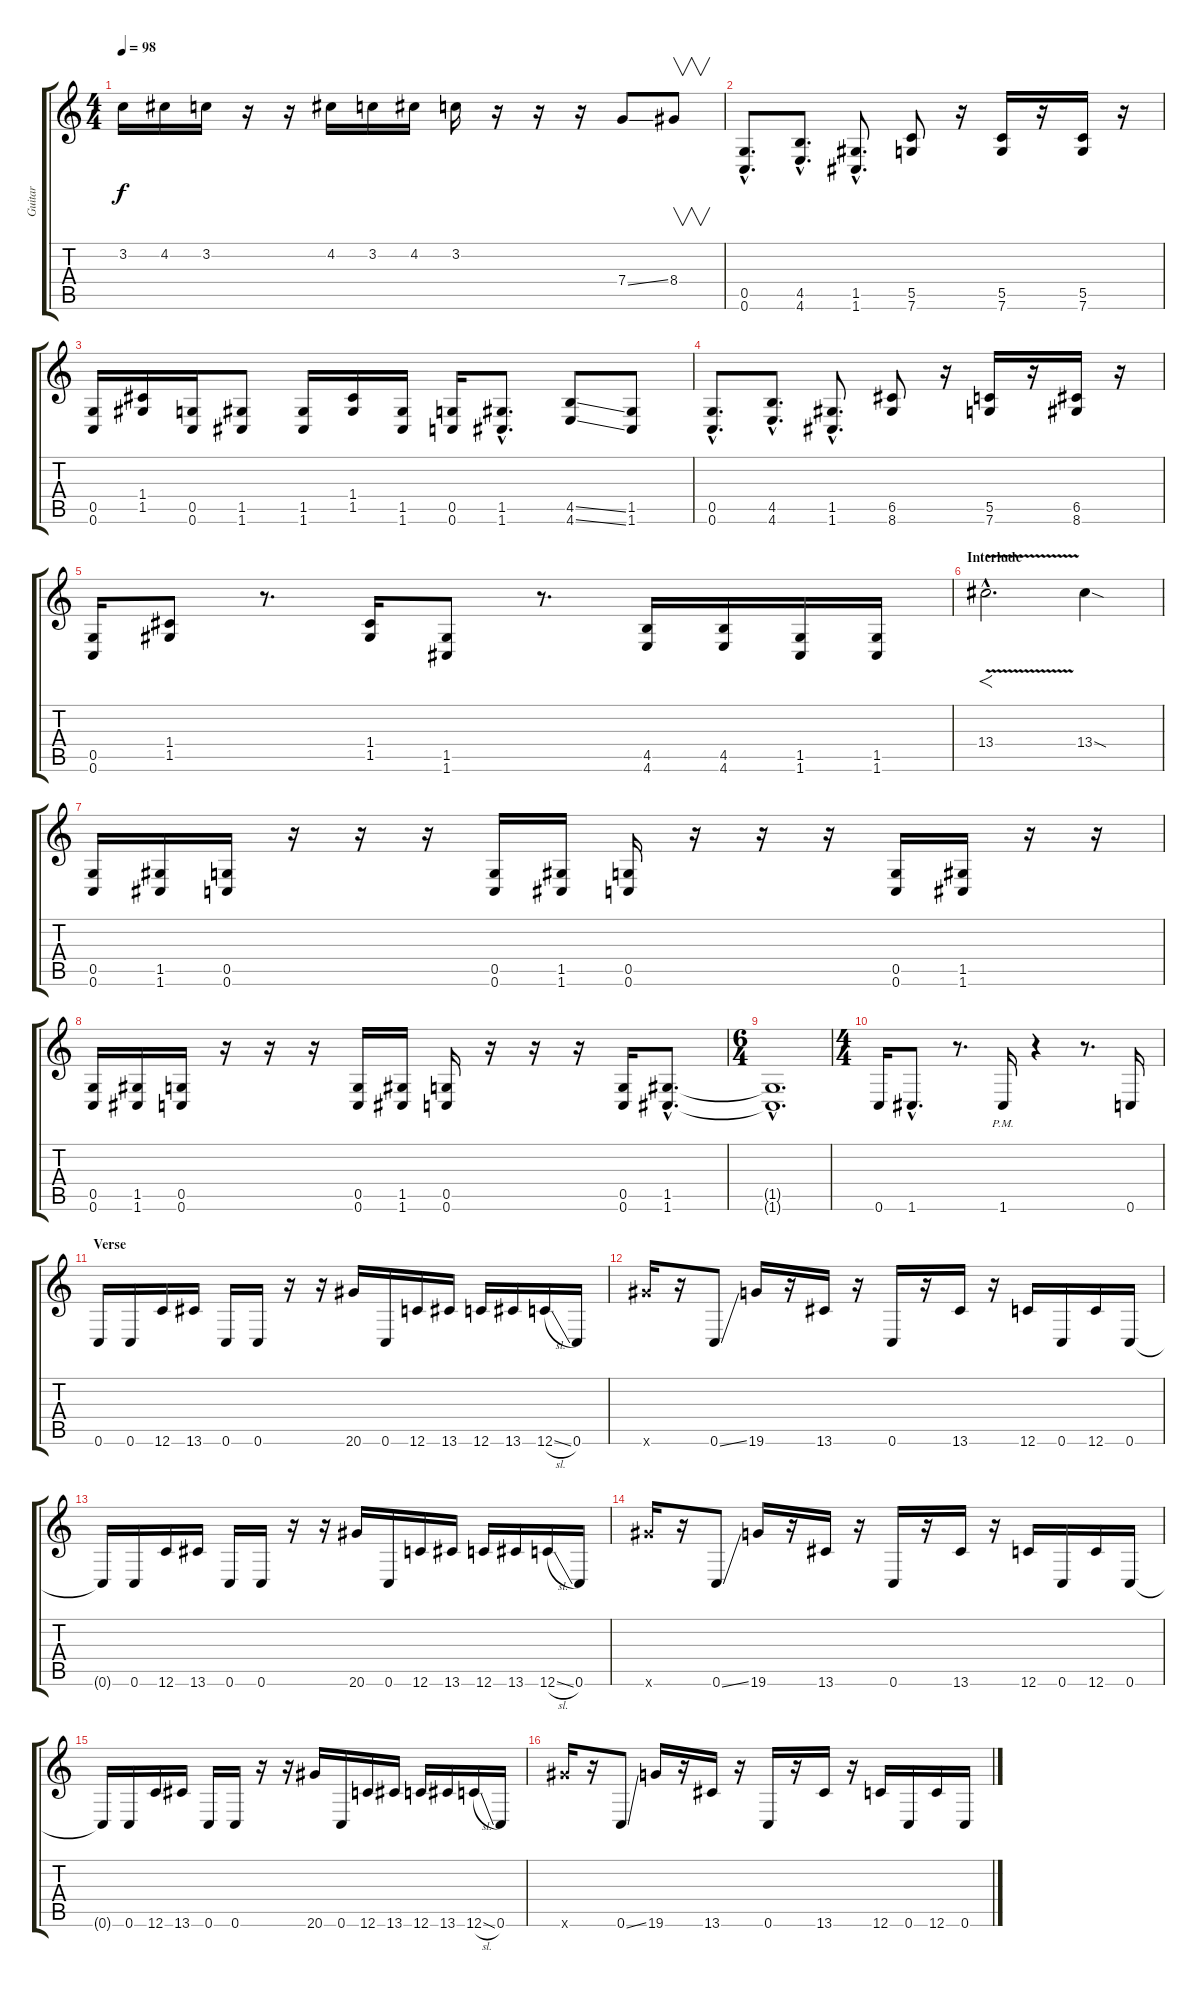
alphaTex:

\track ("Guitar" "Guitar") {instrument overdrivenguitar}
\staff {score tabs}
\tuning (D4 A3 F3 C3 G2 C2) {hide}
\ts (4 4)
\tempo 98
\clef g2
\ks c
3.2.16{dy f} 4.2.16 3.2.16 r.16 r.16 4.2.16 3.2.16 4.2.16 3.2.16 r.16 r.16 r.16 7.4{ss}.8 8.4.8{v} |
(0.5{hac} 0.6{hac}).8{d} (4.5{hac} 4.6{hac}).8{d} (1.5{hac} 1.6{hac}).8{d} (5.5 7.6).8 r.16 (5.5 7.6).16 r.16 (5.5 7.6).16 r.16 |
(0.5 0.6).16 (1.4 1.5).16 (0.5 0.6).16 (1.5 1.6).8 (1.5 1.6).16 (1.4 1.5).16 (1.5 1.6).16 (0.5 0.6).16 (1.5{hac} 1.6{hac}).8{d} (4.5{ss} 4.6{ss}).8 (1.5 1.6).8 |
(0.5{hac} 0.6{hac}).8{d} (4.5{hac} 4.6{hac}).8{d} (1.5{hac} 1.6{hac}).8{d} (6.5 8.6).8 r.16 (5.5 7.6).16 r.16 (6.5 8.6).16 r.16 |
(0.5 0.6).16 (1.4 1.5).8 r.8{d} (1.4 1.5).16 (1.5 1.6).8 r.8{d} (4.5 4.6).16 (4.5 4.6).16 (1.5 1.6).16 (1.5 1.6).16 |
\section ("" "Interlude")
13.4{v hac}.2{f d} 13.4{sod}.4 |
(0.5 0.6).16 (1.5 1.6).16 (0.5 0.6).16 r.16 r.16 r.16 (0.5 0.6).16 (1.5 1.6).16 (0.5 0.6).16 r.16 r.16 r.16 (0.5 0.6).16 (1.5 1.6).16 r.16 r.16 |
(0.5 0.6).16 (1.5 1.6).16 (0.5 0.6).16 r.16 r.16 r.16 (0.5 0.6).16 (1.5 1.6).16 (0.5 0.6).16 r.16 r.16 r.16 (0.5 0.6).16 (1.5{hac} 1.6{hac}).8{d} |
\ts (6 4)
(1.5{hac t} 1.6{hac t}).1{d} |
\ts (4 4)
0.6.16 1.6{hac}.8{d} r.8{d} 1.6{pm}.16 r.4 r.8{d} 0.6.16 |
\section ("" "Verse")
0.6.16 0.6.16 12.6.16 13.6.16 0.6.16 0.6.16 r.16 r.16 20.6.16 0.6.16 12.6.16 13.6.16 12.6.16 13.6.16 12.6{sl}.16 0.6.16 |
20.6{x}.16 r.16 0.6{ss}.8 19.6.16 r.16 13.6.16 r.16 0.6.16 r.16 13.6.16 r.16 12.6.16 0.6.16 12.6.16 0.6.16 |
0.6{t}.16 0.6.16 12.6.16 13.6.16 0.6.16 0.6.16 r.16 r.16 20.6.16 0.6.16 12.6.16 13.6.16 12.6.16 13.6.16 12.6{sl}.16 0.6.16 |
20.6{x}.16 r.16 0.6{ss}.8 19.6.16 r.16 13.6.16 r.16 0.6.16 r.16 13.6.16 r.16 12.6.16 0.6.16 12.6.16 0.6.16 |
0.6{t}.16 0.6.16 12.6.16 13.6.16 0.6.16 0.6.16 r.16 r.16 20.6.16 0.6.16 12.6.16 13.6.16 12.6.16 13.6.16 12.6{sl}.16 0.6.16 |
20.6{x}.16 r.16 0.6{ss}.8 19.6.16 r.16 13.6.16 r.16 0.6.16 r.16 13.6.16 r.16 12.6.16 0.6.16 12.6.16 0.6.16
